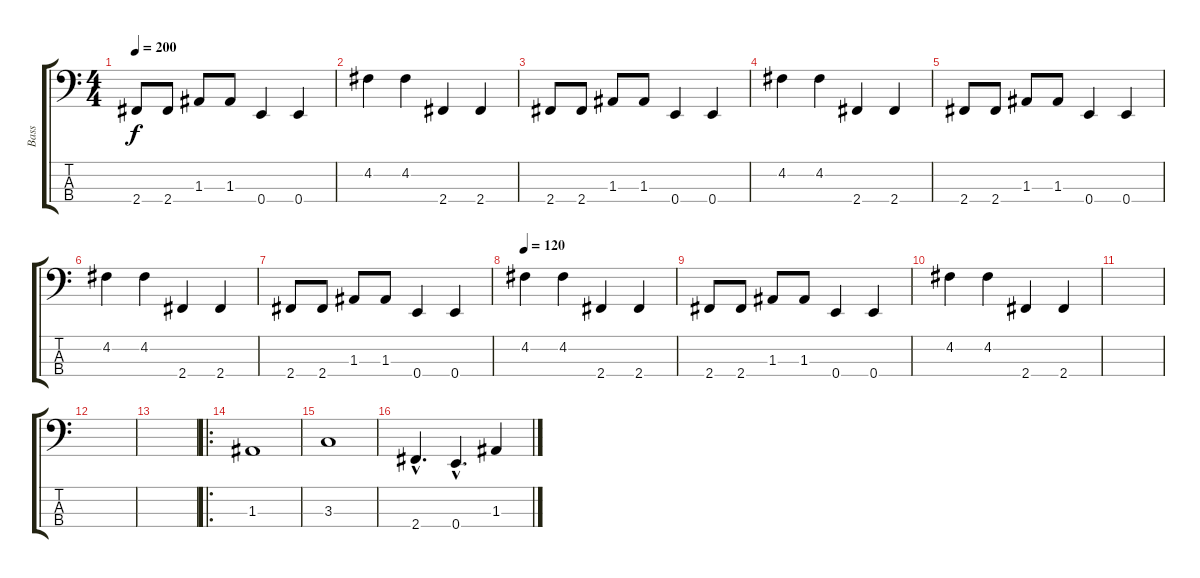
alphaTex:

\track ("Bass" "Bass") {instrument electricbassfinger}
\staff {score tabs}
\tuning (G2 D2 A1 E1) {hide}
\ts (4 4)
\tempo 200
\clef f4
\ks c
2.4.8{dy f volume 16} 2.4.8 1.3.8 1.3.8 0.4.4 0.4.4 |
4.2.4 4.2.4 2.4.4 2.4.4 |
2.4.8 2.4.8 1.3.8 1.3.8 0.4.4 0.4.4 |
4.2.4 4.2.4 2.4.4 2.4.4 |
2.4.8 2.4.8 1.3.8 1.3.8 0.4.4 0.4.4 |
4.2.4 4.2.4 2.4.4 2.4.4 |
2.4.8 2.4.8 1.3.8 1.3.8 0.4.4 0.4.4 |
\tempo 120
4.2.4 4.2.4 2.4.4 2.4.4 |
2.4.8 2.4.8 1.3.8 1.3.8 0.4.4 0.4.4 |
4.2.4 4.2.4 2.4.4 2.4.4 |
|
|
|
\ro
1.3.1 |
3.3.1 |
2.4{hac}.4{d} 0.4{hac}.4{d} 1.3.4
